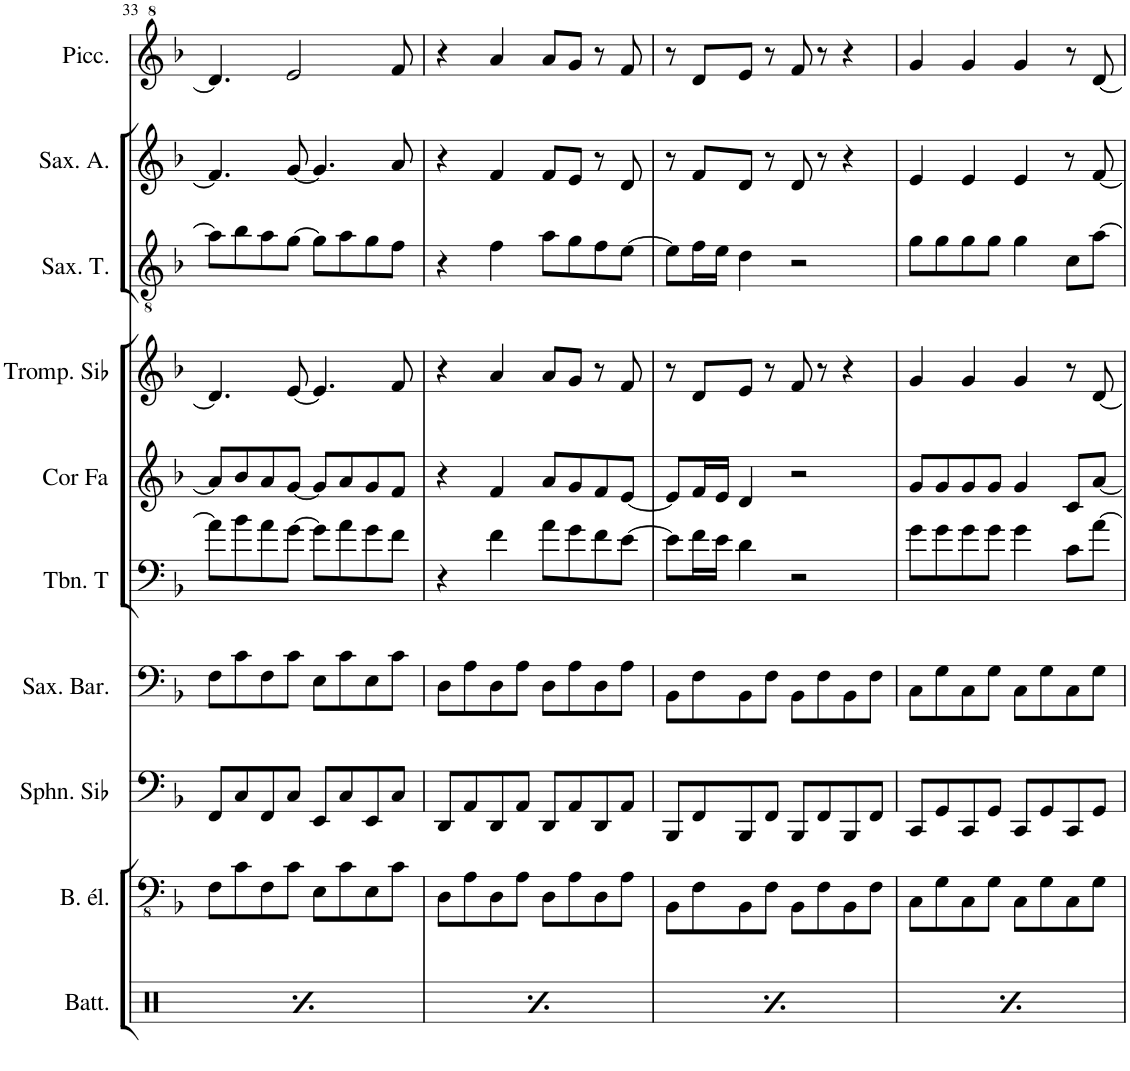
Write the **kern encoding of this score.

**kern	**dynam	**kern	**kern	**kern	**kern	**kern	**kern	**kern	**kern	**kern
*part10	*part10	*part9	*part8	*part7	*part6	*part5	*part4	*part3	*part2	*part1
*staff10	*staff10	*staff9	*staff8	*staff7	*staff6	*staff5	*staff4	*staff3	*staff2	*staff1
*I"Batterie	*	*I"Basse électrique	*I"Sousaphone en Sib	*I"Saxophone Baryton	*I"Trombone ténor	*I"Cor en Fa	*I"Trompette en Sib	*I"Saxophone Ténor	*I"Saxophone Alto	*I"Piccolo
*I'Batt.	*	*I'B. él.	*I'Sphn. Sib	*I'Sax. Bar.	*I'Tbn. T	*I'Cor Fa	*I'Tromp. Sib	*I'Sax. T.	*I'Sax. A.	*I'Picc.
!!LO:PB:g=z
*clefX	*	*clefFv4	*clefF4	*clefF4	*clefF4	*clefG2	*clefG2	*clefGv2	*clefG2	*clefG^2
*	*	*	*	*Trd12c21	*	*Trd4c7	*Trd1c2	*Trd8c14	*Trd5c9	*Trd-7c-12
*k[]	*	*k[b-]	*k[b-]	*k[b-]	*k[b-]	*k[b-]	*k[b-]	*k[b-]	*k[b-]	*k[b-]
*M4/4	*	*M4/4	*M4/4	*M4/4	*M4/4	*M4/4	*M4/4	*M4/4	*M4/4	*M4/4
=33	=33	=33	=33	=33	=33	=33	=33	=33	=33	=33
!	!LO:DY:b	!	!	!	!	!	!	!	!	!
8Rf\L	f	8FF\L	8FF/L	8F\L	8a\L]	8a/L]	4.d/]	8a\L]	4.f/]	4.dd/]
8Rgg\	.	8C\	8C/	8c\	8b-\	8b-/	.	8b-\	.	.
8Rcc\	.	8FF\	8FF/	8F\	8a\	8a/	.	8a\	.	.
8Rgg\J	.	8C\J	8C/J	8c\J	[8g\J	[8g/J	[8e/	[8g\J	[8g/	2ee/
8Rf\L	.	8EE\L	8EE/L	8E\L	8g\L]	8g/L]	4.e/]	8g\L]	4.g/]	.
8Rgg\	.	8C\	8C/	8c\	8a\	8a/	.	8a\	.	.
8Rcc\	.	8EE\	8EE/	8E\	8g\	8g/	.	8g\	.	.
8Rgg\J	.	8C\J	8C/J	8c\J	8f\J	8f/J	8f/	8f\J	8a/	8ff/
=34	=34	=34	=34	=34	=34	=34	=34	=34	=34	=34
!	!LO:DY:b	!	!	!	!	!	!	!	!	!
8Rf\L	f	8DD\L	8DD/L	8D\L	4r	4r	4r	4r	4r	4r
8Rgg\	.	8AA\	8AA/	8A\	.	.	.	.	.	.
8Rcc\	.	8DD\	8DD/	8D\	4f\	4f/	4a/	4f\	4f/	4aa/
8Rgg\J	.	8AA\J	8AA/J	8A\J	.	.	.	.	.	.
8Rf\L	.	8DD\L	8DD/L	8D\L	8a\L	8a/L	8a/L	8a\L	8f/L	8aa/L
8Rgg\	.	8AA\	8AA/	8A\	8g\	8g/	8g/J	8g\	8e/J	8gg/J
8Rcc\	.	8DD\	8DD/	8D\	8f\	8f/	8r	8f\	8r	8r
8Rgg\J	.	8AA\J	8AA/J	8A\J	[8e\J	[8e/J	8f/	[8e\J	8d/	8ff/
=35	=35	=35	=35	=35	=35	=35	=35	=35	=35	=35
!	!LO:DY:b	!	!	!	!	!	!	!	!	!
8Rf\L	f	8BBB-\L	8BBB-/L	8BB-\L	8e\L]	8e/L]	8r	8e\L]	8r	8r
8Rgg\	.	8FF\	8FF/	8F\	16f\L	16f/L	8d/L	16f\L	8f/L	8dd/L
.	.	.	.	.	16e\JJ	16e/JJ	.	16e\JJ	.	.
8Rcc\	.	8BBB-\	8BBB-/	8BB-\	4d\	4d/	8e/J	4d\	8d/J	8ee/J
8Rgg\J	.	8FF\J	8FF/J	8F\J	.	.	8r	.	8r	8r
8Rf\L	.	8BBB-\L	8BBB-/L	8BB-\L	2r	2r	8f/	2r	8d/	8ff/
8Rgg\	.	8FF\	8FF/	8F\	.	.	8r	.	8r	8r
8Rcc\	.	8BBB-\	8BBB-/	8BB-\	.	.	4r	.	4r	4r
8Rgg\J	.	8FF\J	8FF/J	8F\J	.	.	.	.	.	.
=36	=36	=36	=36	=36	=36	=36	=36	=36	=36	=36
!	!LO:DY:b	!	!	!	!	!	!	!	!	!
8Rf\L	f	8CC\L	8CC/L	8C\L	8g\L	8g/L	4g/	8g\L	4e/	4gg/
8Rgg\	.	8GG\	8GG/	8G\	8g\	8g/	.	8g\	.	.
8Rcc\	.	8CC\	8CC/	8C\	8g\	8g/	4g/	8g\	4e/	4gg/
8Rgg\J	.	8GG\J	8GG/J	8G\J	8g\J	8g/J	.	8g\J	.	.
8Rf\L	.	8CC\L	8CC/L	8C\L	4g\	4g/	4g/	4g\	4e/	4gg/
8Rgg\	.	8GG\	8GG/	8G\	.	.	.	.	.	.
8Rcc\	.	8CC\	8CC/	8C\	8c\L	8c/L	8r	8c\L	8r	8r
8Rgg\J	.	8GG\J	8GG/J	8G\J	[8a\J	[8a/J	[8d/	[8a\J	[8f/	[8dd/
=	=	=	=	=	=	=	=	=	=	=
*-	*-	*-	*-	*-	*-	*-	*-	*-	*-	*-
